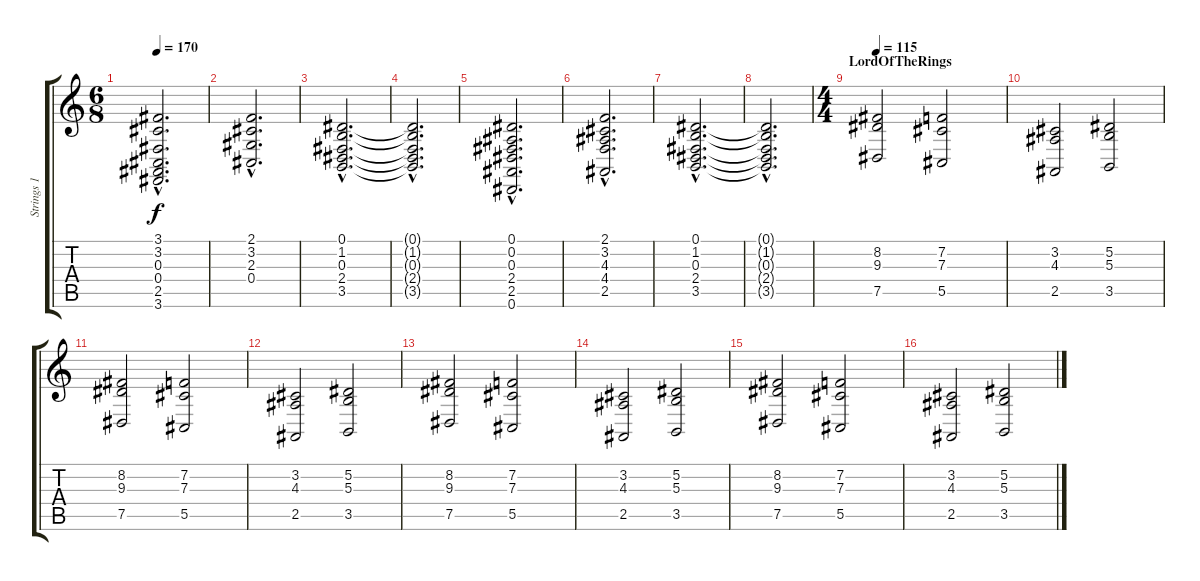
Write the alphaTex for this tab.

\track ("Strings 1" "Strings 1") {instrument stringensemble2}
\staff {score tabs}
\tuning (Eb4 Bb3 Gb3 Db3 Ab2 Eb2) {hide}
\ts (6 8)
\tempo 170
\clef g2
\ks c
(3.1{hac} 3.2{hac} 0.3{hac} 0.4{hac} 2.5{hac} 3.6{hac}).2{d dy f instrument stringensemble2} |
(2.1{hac} 3.2{hac} 2.3{hac} 0.4{hac}).2{d} |
(0.1{hac} 1.2{hac} 0.3{hac} 2.4{hac} 3.5{hac}).2{d} |
(0.1{hac t} 1.2{hac t} 0.3{hac t} 2.4{hac t} 3.5{hac t}).2{d} |
(0.1{hac} 0.2{hac} 0.3{hac} 2.4{hac} 2.5{hac} 0.6{hac}).2{d} |
(2.1{hac} 3.2{hac} 4.3{hac} 4.4{hac} 2.5{hac}).2{d} |
(0.1{hac} 1.2{hac} 0.3{hac} 2.4{hac} 3.5{hac}).2{d} |
(0.1{hac t} 1.2{hac t} 0.3{hac t} 2.4{hac t} 3.5{hac t}).2{d} |
\ts (4 4)
\section ("" "LordOfTheRings")
\tempo 115
(8.2 9.3 7.5).2{volume 16} (7.2 7.3 5.5).2 |
(3.2 4.3 2.5).2 (5.2 5.3 3.5).2 |
(8.2 9.3 7.5).2 (7.2 7.3 5.5).2 |
(3.2 4.3 2.5).2 (5.2 5.3 3.5).2 |
(8.2 9.3 7.5).2 (7.2 7.3 5.5).2 |
(3.2 4.3 2.5).2 (5.2 5.3 3.5).2 |
(8.2 9.3 7.5).2 (7.2 7.3 5.5).2 |
(3.2 4.3 2.5).2 (5.2 5.3 3.5).2
